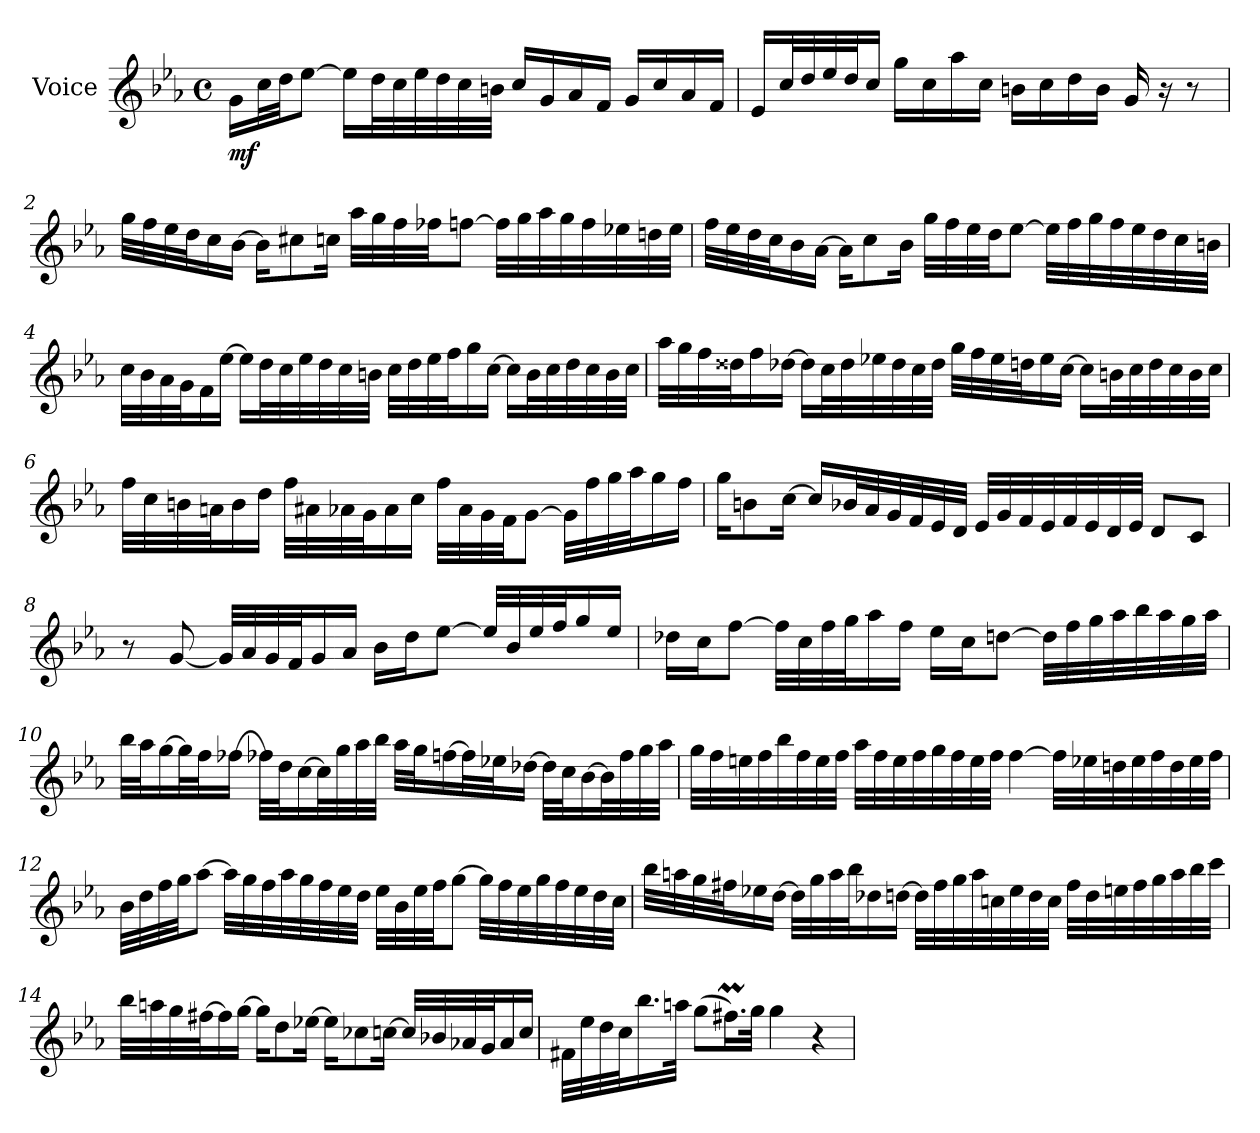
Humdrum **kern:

**kern	**dynam
*part1	*part1
*staff1	*staff1
*I"Voice	*
*I'V	*
*clefG2	*
*k[b-e-a-]	*
*M4/4	*
*met(c)	*
*MM54	*
=	=
!	!LO:DY:b
16g\LL	mf
32cc\L	.
32dd\JJ	.
[8ee-\J	.
16ee-\LL]	.
32dd\L	.
32cc\	.
32ee-\	.
32dd\	.
32cc\	.
32bn\JJJ	.
16cc/LL	.
16g/	.
16a-/	.
16f/JJ	.
16g/LL	.
16cc/	.
16a-/	.
16f/JJ	.
=1	=1
16e-/LL	.
32cc/L	.
32dd/	.
32ee-/	.
32dd/J	.
16cc/JJ	.
16gg\LL	.
16cc\	.
16aa-\	.
16cc\JJ	.
16bn\LL	.
16cc\	.
16dd\	.
16b\JJ	.
16g/	.
16r	.
8r	.
!!LO:LB:g=z
=2	=2
32gg\LLL	.
32ff\	.
32ee-\	.
32dd\J	.
16cc\	.
[16b-\JJ	.
16b-\KL]	.
8cc#Xi\	.
16cc\Jk	.
32aa-\LLL	.
32gg\	.
32ff\	.
32ff-Xi\JJ	.
[8ff\J	.
32ff\LLL]	.
32gg\	.
32aa-\	.
32gg\	.
32ff\	.
32ee-X\	.
32ddn\	.
32ee-\JJJ	.
=3	=3
32ff\LLL	.
32ee-\	.
32dd\	.
32cc\J	.
16b-\	.
[16a-\JJ	.
16a-\KL]	.
8cc\	.
16b-\Jk	.
32gg\LLL	.
32ff\	.
32ee-\	.
32dd\JJ	.
[8ee-\J	.
32ee-\LLL]	.
32ff\	.
32gg\	.
32ff\	.
32ee-\	.
32dd\	.
32cc\	.
32bn\JJJ	.
!!LO:LB:g=z
=4	=4
32cc\LLL	.
32b-\	.
32a-\	.
32g\J	.
16f\	.
[16ee-\JJ	.
16ee-\LL]	.
32dd\L	.
32cc\	.
32ee-\	.
32dd\	.
32cc\	.
32bn\JJJ	.
32cc\LLL	.
32dd\	.
32ee-\	.
32ff\J	.
16gg\	.
[16cc\JJ	.
16cc\LL]	.
32b\L	.
32cc\	.
32dd\	.
32cc\	.
32b\	.
32cc\JJJ	.
!!LO:LB:g=z
=5	=5
32aa-\LLL	.
32gg\	.
32ff\	.
32dd##Xi\J	.
16ff\	.
[16dd-X\JJ	.
16dd-\LL]	.
32cc\L	.
32dd-\	.
32ee-X\	.
32dd-\	.
32cc\	.
32dd-\JJJ	.
32gg\LLL	.
32ff\	.
32ee-\	.
32ddn\J	.
16ee-\	.
[16cc\JJ	.
16cc\LL]	.
32bn\L	.
32cc\	.
32dd\	.
32cc\	.
32b\	.
32cc\JJJ	.
!!LO:LB:g=z
=6	=6
32ff\LLL	.
32cc\	.
32bn\	.
32an\J	.
16b\	.
16dd\JJ	.
32ff\LLL	.
32a#Xi\	.
32a-X\	.
32g\J	.
16a-\	.
16cc\JJ	.
32ff\LLL	.
32a-\	.
32g\	.
32f\JJ	.
[8g\J	.
32g\LLL]	.
32ff\	.
32gg\	.
32aa-\J	.
16gg\	.
16ff\JJ	.
=7	=7
16gg\KL	.
8bn\	.
[16cc\Jk	.
16cc/LL]	.
32b-X/L	.
32a-/	.
32g/	.
32f/	.
32e-/	.
32d/JJJ	.
32e-/LLL	.
32g/	.
32f/	.
32e-/	.
32f/	.
32e-/	.
32d/	.
32e-/JJJ	.
8d/L	.
8c/J	.
!!LO:LB:g=z
=8	=8
8r	.
[8g/	.
32g/LLL]	.
32a-/	.
32g/	.
32f/J	.
16g/	.
16a-/JJ	.
16b-\LL	.
16dd\J	.
[8ee-\J	.
32ee-/LLL]	.
32b-/	.
32ee-/	.
32ff/J	.
16gg/	.
16ee-/JJ	.
=9	=9
16dd-X\LL	.
16cc\J	.
[8ff\J	.
32ff\LLL]	.
32cc\	.
32ff\	.
32gg\J	.
16aa-\	.
16ff\JJ	.
16ee-\LL	.
16cc\J	.
[8ddn\J	.
32dd\LLL]	.
32ff\	.
32gg\	.
32aa-\	.
32bb-\	.
32aa-\	.
32gg\	.
32aa-\JJJ	.
!!LO:LB:g=z
=10	=10
32bb-\LLL	.
32aa-\J	.
[16gg\	.
32gg\L]	.
32ff\J	.
[16ff-Xi\JJ	.
32ff-Xi\LLL]	.
32dd\J	.
[16cc\	.
32cc\L]	.
32gg\	.
32aa-\	.
32bb-\JJJ	.
32aa-\LLL	.
32gg\J	.
[16ff\	.
32ff\L]	.
32ee-X\J	.
[16dd-X\JJ	.
32dd-\LLL]	.
32cc\J	.
[16b-\	.
32b-\L]	.
32ff\	.
32gg\	.
32aa-\JJJ	.
!!LO:LB:g=z
=11	=11
32gg\LLL	.
32ff\	.
32een\	.
32ff\	.
32bb-\	.
32ff\	.
32ee\	.
32ff\JJJ	.
32aa-\LLL	.
32ff\	.
32ee\	.
32ff\	.
32gg\	.
32ff\	.
32ee\	.
32ff\JJJ	.
[4ff\	.
32ff\LLL]	.
32ee-X\	.
32ddn\	.
32ee-\	.
32ff\	.
32dd\	.
32ee-\	.
32ff\JJJ	.
!!LO:LB:g=z
=12	=12
32b-\LLL	.
32dd\	.
32ff\	.
32gg\JJ	.
[8aa-\J	.
32aa-\LLL]	.
32gg\	.
32ff\	.
32aa-\	.
32gg\	.
32ff\	.
32ee-\	.
32dd\JJJ	.
32ee-\LLL	.
32b-\	.
32ee-\	.
32ff\JJ	.
[8gg\J	.
32gg\LLL]	.
32ff\	.
32ee-\	.
32gg\	.
32ff\	.
32ee-\	.
32dd\	.
32cc\JJJ	.
!!LO:LB:g=z
=13	=13
32bb-\LLL	.
32aan\	.
32gg\	.
32ff#X\J	.
16ee-X\	.
[16dd\JJ	.
32dd\LLL]	.
32gg\	.
32aa\	.
32bb-\J	.
16dd-Xi\	.
[16dd\JJ	.
32dd\LLL]	.
32ff#\	.
32gg\	.
32aa\	.
32ccn\	.
32ee-\	.
32dd\	.
32cc\JJJ	.
32ff#\LLL	.
32dd\	.
32een\	.
32ff#\	.
32gg\	.
32aa\	.
32bb-\	.
32ccc\JJJ	.
!!LO:LB:g=z
=14	=14
32bb-\LLL	.
32aan\	.
32gg\	.
[32ff#X\J	.
16ff#\]	.
[16gg\JJ	.
16gg\KL]	.
8dd\	.
[16ee-X\Jk	.
16ee-\KL]	.
8cc-Xi\	.
[16cc\Jk	.
32cc/LLL]	.
32b-X/	.
32a-X/	.
32g/J	.
16a-/	.
16cc/JJ	.
=15	=15
32f#X\LLL	.
32ee-\	.
32dd\	.
32cc\J	.
16.bb-\	.
32aan\JJk	.
(>8gg\L	.
16.ff#Xm\L)	.
32gg\JJk	.
4gg\	.
4r	.
=	=
*-	*-
